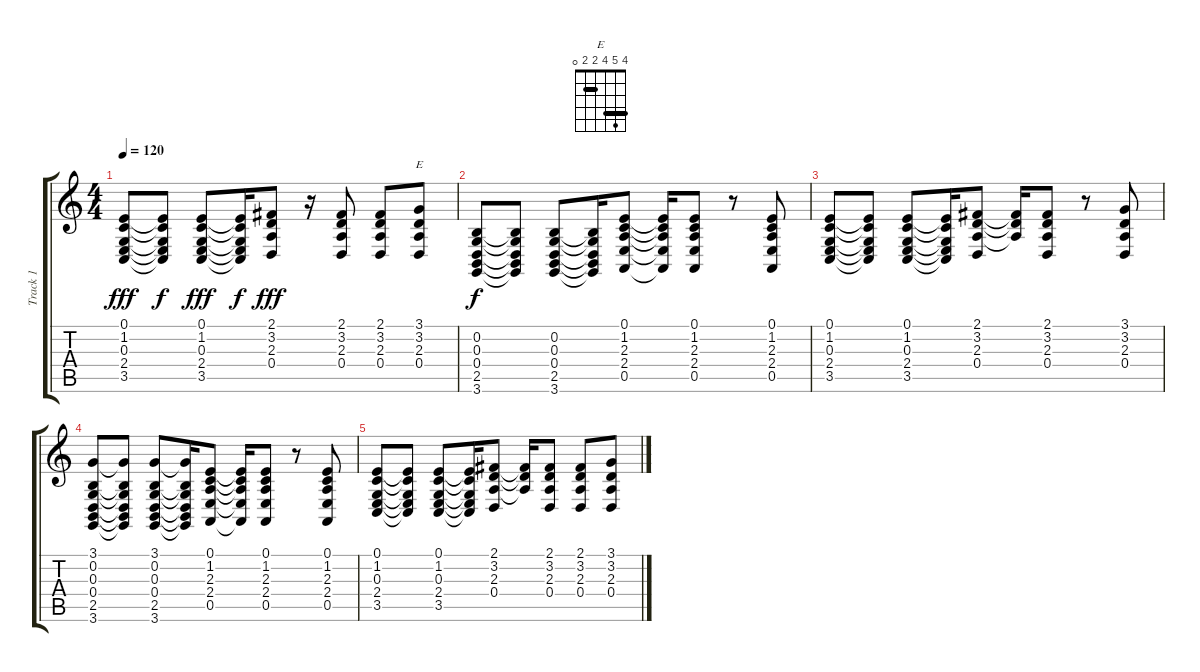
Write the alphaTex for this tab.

\track ("Track 1" "Track 1") {instrument electricpiano1}
\staff {score tabs}
\tuning (E4 B3 G3 D3 A2 E2) {hide}
\chord ("E" 4 5 4 2 2 0) {barre (2 4)}
\ts (4 4)
\tempo 120
\clef g2
\ks c
(0.1 1.2 0.3 2.4 3.5).8{dy fff volume 3} (0.1{t} 1.2{t} 0.3{t} 2.4{t} 3.5{t}).8{dy f} (0.1 1.2 0.3 2.4 3.5).8{dy fff} (0.1{t} 1.2{t} 0.3{t} 2.4{t} 3.5{t}).16{dy f} (2.1 3.2 2.3 0.4).8{dy fff} r.16 (2.1 3.2 2.3 0.4).8 (2.1 3.2 2.3 0.4).8 (3.1 3.2 2.3 0.4).8{ch "E"} |
(0.2 0.3 0.4 2.5 3.6).8{dy f volume 0} (0.2{t} 0.3{t} 0.4{t} 2.5{t} 3.6{t}).8 (0.2 0.3 0.4 2.5 3.6).8 (0.2{t} 0.3{t} 0.4{t} 2.5{t} 3.6{t}).16 (0.1 1.2 2.3 2.4 0.5).8 (0.1{t} 1.2{t} 2.3{t} 2.4{t} 0.5{t}).16 (0.1 1.2 2.3 2.4 0.5).8 r.8 (0.1 1.2 2.3 2.4 0.5).8 |
(0.1 1.2 0.3 2.4 3.5).8 (0.1{t} 1.2{t} 0.3{t} 2.4{t} 3.5{t}).8 (0.1 1.2 0.3 2.4 3.5).8 (0.1{t} 1.2{t} 0.3{t} 2.4{t} 3.5{t}).16 (2.1 3.2 2.3 0.4).8 (2.1{t} 3.2{t} 2.3{t}).16 (2.1 3.2 2.3 0.4).8 r.8 (3.1 3.2 2.3 0.4).8 |
(3.1 0.2 0.3 0.4 2.5 3.6).8 (3.1{t} 0.2{t} 0.3{t} 0.4{t} 2.5{t} 3.6{t}).8 (3.1 0.2 0.3 0.4 2.5 3.6).8 (3.1{t} 0.2{t} 0.3{t} 0.4{t} 2.5{t} 3.6{t}).16 (0.1 1.2 2.3 2.4 0.5).8 (0.1{t} 1.2{t} 2.3{t} 2.4{t} 0.5{t}).16 (0.1 1.2 2.3 2.4 0.5).8 r.8 (0.1 1.2 2.3 2.4 0.5).8 |
(0.1 1.2 0.3 2.4 3.5).8 (0.1{t} 1.2{t} 0.3{t} 2.4{t} 3.5{t}).8 (0.1 1.2 0.3 2.4 3.5).8 (0.1{t} 1.2{t} 0.3{t} 2.4{t} 3.5{t}).16 (2.1 3.2 2.3 0.4).8 (2.1{t} 3.2{t} 2.3{t}).16 (2.1 3.2 2.3 0.4).8 (2.1 3.2 2.3 0.4).8 (3.1 3.2 2.3 0.4).8
